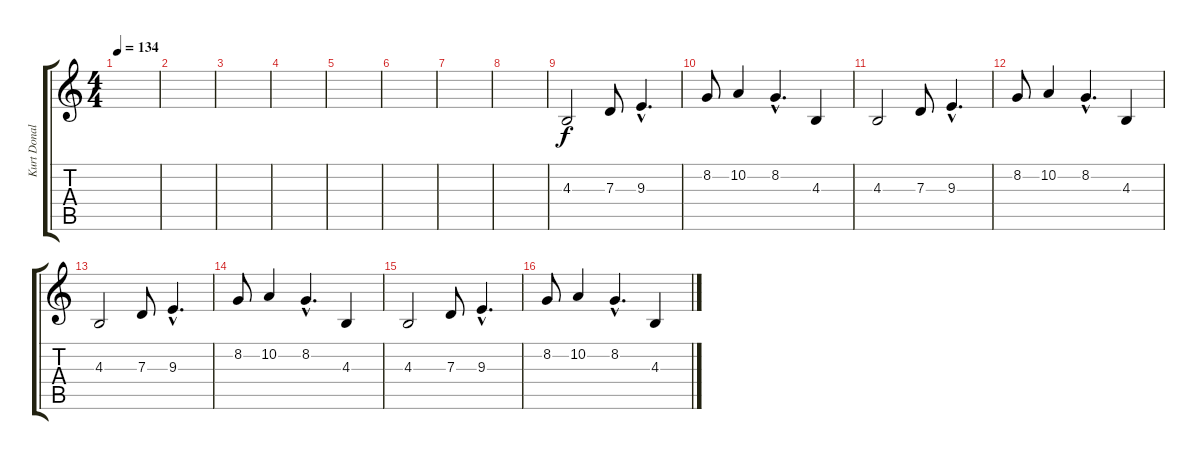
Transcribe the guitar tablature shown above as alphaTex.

\track ("Kurt Donald Cobain (Voix)" "Kurt Donal") {instrument trumpet}
\staff {score tabs}
\tuning (E4 B3 G3 D3 A2 E2) {hide}
\ts (4 4)
\tempo 134
\clef g2
\ks c
|
|
|
|
|
|
|
|
4.3.2 7.3.8 9.3{hac}.4{d} |
8.2.8 10.2.4 8.2{hac}.4{d} 4.3.4 |
4.3.2 7.3.8 9.3{hac}.4{d} |
8.2.8 10.2.4 8.2{hac}.4{d} 4.3.4 |
4.3.2 7.3.8 9.3{hac}.4{d} |
8.2.8 10.2.4 8.2{hac}.4{d} 4.3.4 |
4.3.2 7.3.8 9.3{hac}.4{d} |
8.2.8 10.2.4 8.2{hac}.4{d} 4.3.4
